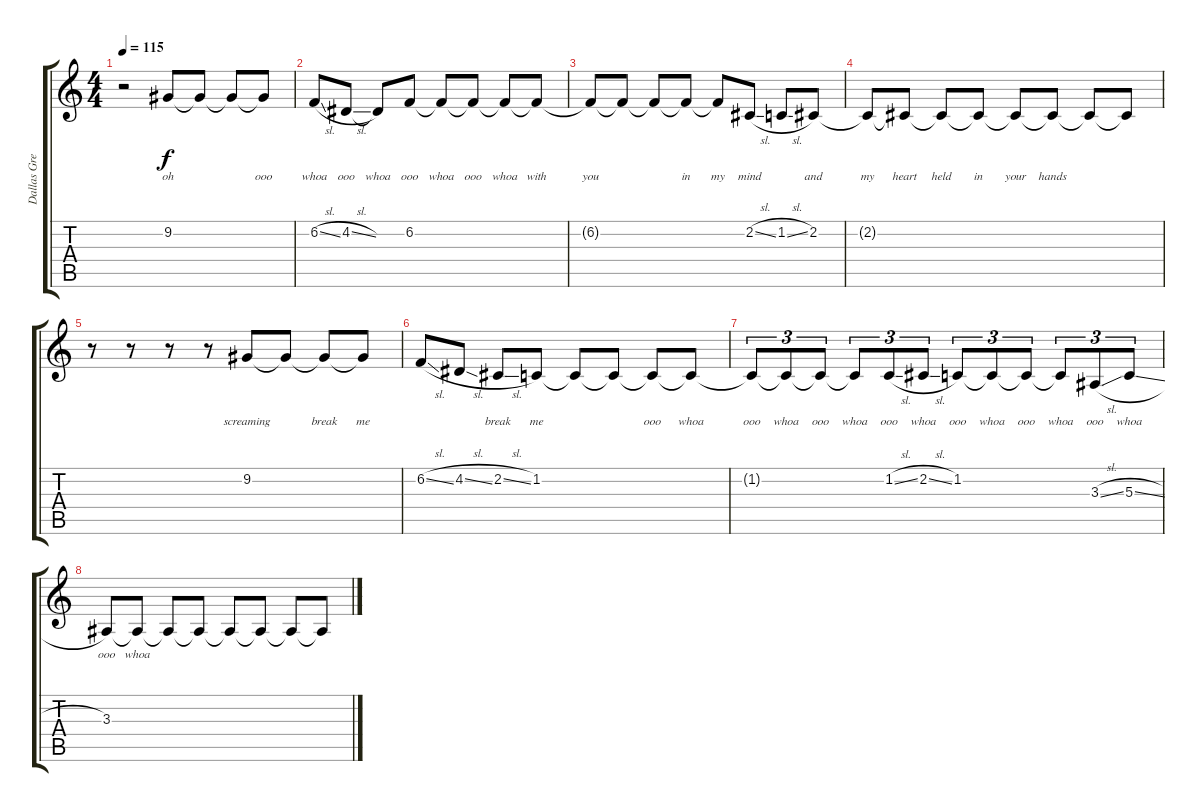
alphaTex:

\track ("Dallas Green - Vocals" "Dallas Gre") {instrument lead6voice}
\staff {score tabs}
\tuning (E4 B3 G3 D3 A2 E2) {hide}
\ts (4 4)
\tempo 115
\clef g2
\ks c
r.2{dy f} 9.2.8{lyrics (0 "oh") lyrics (1 "") lyrics (2 "") lyrics (3 "") lyrics (4 "")} 9.2{t}.8{lyrics (0 "") lyrics (1 "") lyrics (2 "") lyrics (3 "") lyrics (4 "")} 9.2{t}.8{lyrics (0 "") lyrics (1 "") lyrics (2 "") lyrics (3 "") lyrics (4 "")} 9.2{t}.8{lyrics (0 "ooo") lyrics (1 "") lyrics (2 "") lyrics (3 "") lyrics (4 "")} |
6.2{sl}.8{lyrics (0 "whoa") lyrics (1 "") lyrics (2 "") lyrics (3 "") lyrics (4 "")} 4.2{sl}.8{lyrics (0 "ooo") lyrics (1 "") lyrics (2 "") lyrics (3 "") lyrics (4 "")} 4.2{t}.8{lyrics (0 "whoa") lyrics (1 "") lyrics (2 "") lyrics (3 "") lyrics (4 "")} 6.2.8{lyrics (0 "ooo") lyrics (1 "") lyrics (2 "") lyrics (3 "") lyrics (4 "")} 6.2{t}.8{lyrics (0 "whoa") lyrics (1 "") lyrics (2 "") lyrics (3 "") lyrics (4 "")} 6.2{t}.8{lyrics (0 "ooo") lyrics (1 "") lyrics (2 "") lyrics (3 "") lyrics (4 "")} 6.2{t}.8{lyrics (0 "whoa") lyrics (1 "") lyrics (2 "") lyrics (3 "") lyrics (4 "")} 6.2{t}.8{lyrics (0 "with") lyrics (1 "") lyrics (2 "") lyrics (3 "") lyrics (4 "")} |
6.2{t}.8{lyrics (0 "you") lyrics (1 "") lyrics (2 "") lyrics (3 "") lyrics (4 "")} 6.2{t}.8{lyrics (0 "") lyrics (1 "") lyrics (2 "") lyrics (3 "") lyrics (4 "")} 6.2{t}.8{lyrics (0 "") lyrics (1 "") lyrics (2 "") lyrics (3 "") lyrics (4 "")} 6.2{t}.8{lyrics (0 "in") lyrics (1 "") lyrics (2 "") lyrics (3 "") lyrics (4 "")} 6.2{t}.8{lyrics (0 "my") lyrics (1 "") lyrics (2 "") lyrics (3 "") lyrics (4 "")} 2.2{sl}.8{lyrics (0 "mind") lyrics (1 "") lyrics (2 "") lyrics (3 "") lyrics (4 "")} 1.2{sl}.8{lyrics (0 "") lyrics (1 "") lyrics (2 "") lyrics (3 "") lyrics (4 "")} 2.2.8{lyrics (0 "and") lyrics (1 "") lyrics (2 "") lyrics (3 "") lyrics (4 "")} |
2.2{t}.8{lyrics (0 "my") lyrics (1 "") lyrics (2 "") lyrics (3 "") lyrics (4 "")} 2.2{t}.8{lyrics (0 "heart") lyrics (1 "") lyrics (2 "") lyrics (3 "") lyrics (4 "")} 2.2{t}.8{lyrics (0 "held") lyrics (1 "") lyrics (2 "") lyrics (3 "") lyrics (4 "")} 2.2{t}.8{lyrics (0 "in") lyrics (1 "") lyrics (2 "") lyrics (3 "") lyrics (4 "")} 2.2{t}.8{lyrics (0 "your") lyrics (1 "") lyrics (2 "") lyrics (3 "") lyrics (4 "")} 2.2{t}.8{lyrics (0 "hands") lyrics (1 "") lyrics (2 "") lyrics (3 "") lyrics (4 "")} 2.2{t}.8{lyrics (0 "") lyrics (1 "") lyrics (2 "") lyrics (3 "") lyrics (4 "")} 2.2{t}.8{lyrics (0 "") lyrics (1 "") lyrics (2 "") lyrics (3 "") lyrics (4 "")} |
r.8 r.8 r.8 r.8 9.2.8{lyrics (0 "screaming") lyrics (1 "") lyrics (2 "") lyrics (3 "") lyrics (4 "")} 9.2{t}.8{lyrics (0 "") lyrics (1 "") lyrics (2 "") lyrics (3 "") lyrics (4 "")} 9.2{t}.8{lyrics (0 "break") lyrics (1 "") lyrics (2 "") lyrics (3 "") lyrics (4 "")} 9.2{t}.8{lyrics (0 "me") lyrics (1 "") lyrics (2 "") lyrics (3 "") lyrics (4 "")} |
6.2{sl}.8{lyrics (0 "") lyrics (1 "") lyrics (2 "") lyrics (3 "") lyrics (4 "")} 4.2{sl}.8{lyrics (0 "") lyrics (1 "") lyrics (2 "") lyrics (3 "") lyrics (4 "")} 2.2{sl}.8{lyrics (0 "break") lyrics (1 "") lyrics (2 "") lyrics (3 "") lyrics (4 "")} 1.2.8{lyrics (0 "me") lyrics (1 "") lyrics (2 "") lyrics (3 "") lyrics (4 "")} 1.2{t}.8{lyrics (0 "") lyrics (1 "") lyrics (2 "") lyrics (3 "") lyrics (4 "")} 1.2{t}.8{lyrics (0 "") lyrics (1 "") lyrics (2 "") lyrics (3 "") lyrics (4 "")} 1.2{t}.8{lyrics (0 "ooo") lyrics (1 "") lyrics (2 "") lyrics (3 "") lyrics (4 "")} 1.2{t}.8{lyrics (0 "whoa") lyrics (1 "") lyrics (2 "") lyrics (3 "") lyrics (4 "")} |
1.2{t}.8{tu (3 2) lyrics (0 "ooo") lyrics (1 "") lyrics (2 "") lyrics (3 "") lyrics (4 "")} 1.2{t}.8{tu (3 2) lyrics (0 "whoa") lyrics (1 "") lyrics (2 "") lyrics (3 "") lyrics (4 "")} 1.2{t}.8{tu (3 2) lyrics (0 "ooo") lyrics (1 "") lyrics (2 "") lyrics (3 "") lyrics (4 "")} 1.2{t}.8{tu (3 2) lyrics (0 "whoa") lyrics (1 "") lyrics (2 "") lyrics (3 "") lyrics (4 "")} 1.2{sl}.8{tu (3 2) lyrics (0 "ooo") lyrics (1 "") lyrics (2 "") lyrics (3 "") lyrics (4 "")} 2.2{sl}.8{tu (3 2) lyrics (0 "whoa") lyrics (1 "") lyrics (2 "") lyrics (3 "") lyrics (4 "")} 1.2.8{tu (3 2) lyrics (0 "ooo") lyrics (1 "") lyrics (2 "") lyrics (3 "") lyrics (4 "")} 1.2{t}.8{tu (3 2) lyrics (0 "whoa") lyrics (1 "") lyrics (2 "") lyrics (3 "") lyrics (4 "")} 1.2{t}.8{tu (3 2) lyrics (0 "ooo") lyrics (1 "") lyrics (2 "") lyrics (3 "") lyrics (4 "")} 1.2{t}.8{tu (3 2) lyrics (0 "whoa") lyrics (1 "") lyrics (2 "") lyrics (3 "") lyrics (4 "")} 3.3{sl}.8{tu (3 2) lyrics (0 "ooo") lyrics (1 "") lyrics (2 "") lyrics (3 "") lyrics (4 "")} 5.3{sl}.8{tu (3 2) lyrics (0 "whoa") lyrics (1 "") lyrics (2 "") lyrics (3 "") lyrics (4 "")} |
3.3.8{lyrics (0 "ooo") lyrics (1 "") lyrics (2 "") lyrics (3 "") lyrics (4 "")} 3.3{t}.8{lyrics (0 "whoa") lyrics (1 "") lyrics (2 "") lyrics (3 "") lyrics (4 "")} 3.3{t}.8{lyrics (0 "") lyrics (1 "") lyrics (2 "") lyrics (3 "") lyrics (4 "")} 3.3{t}.8{lyrics (0 "") lyrics (1 "") lyrics (2 "") lyrics (3 "") lyrics (4 "")} 3.3{t}.8 3.3{t}.8 3.3{t}.8 3.3{t}.8
